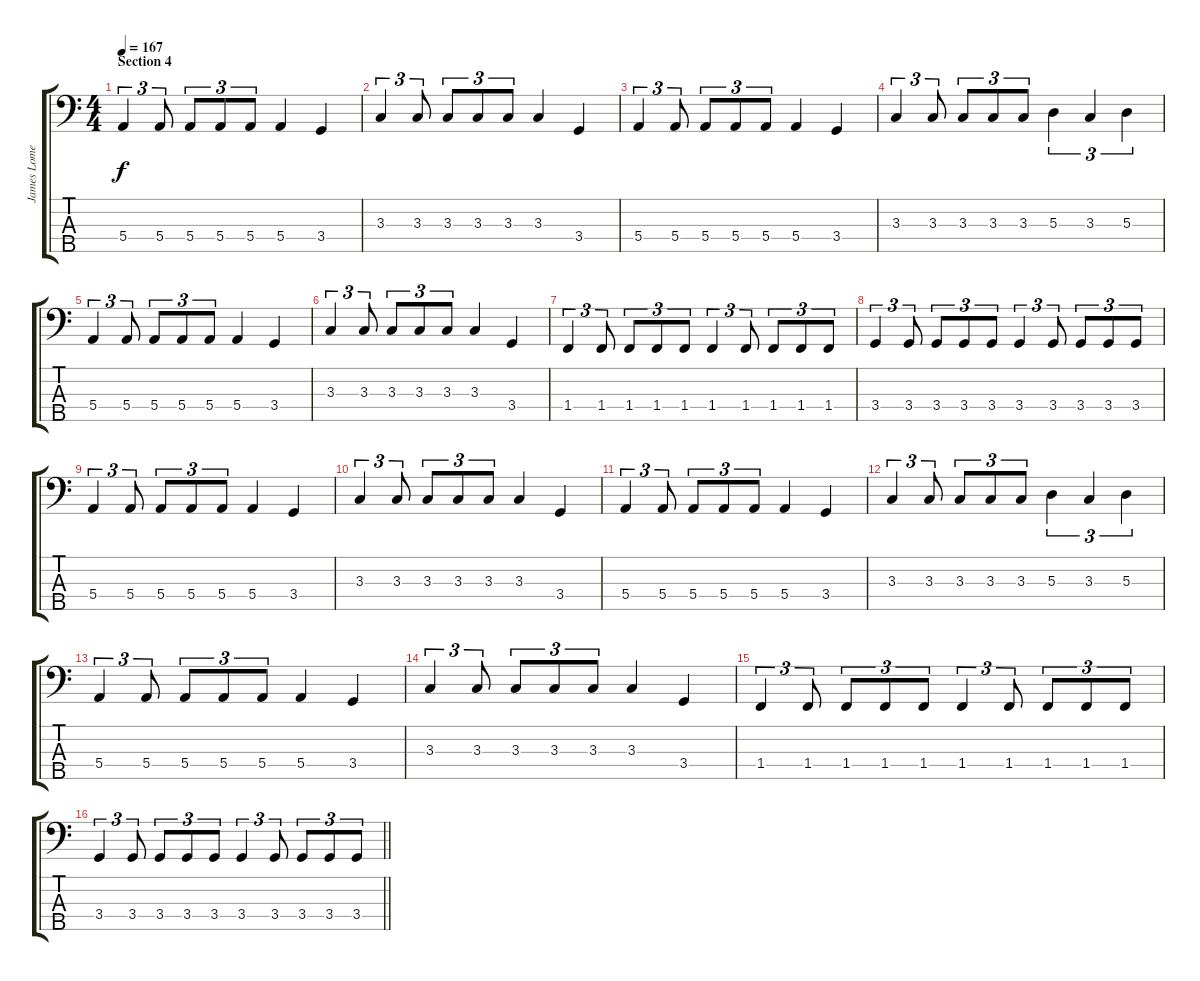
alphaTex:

\track ("James Lomenzo" "James Lome") {instrument electricbasspick}
\staff {score tabs}
\tuning (G2 D2 A1 E1 B0) {hide}
\ts (4 4)
\section ("" "Section 4")
\tempo 167
\clef f4
\ks c
5.4.4{tu (3 2) dy f} 5.4.8{tu (3 2)} 5.4.8{tu (3 2)} 5.4.8{tu (3 2)} 5.4.8{tu (3 2)} 5.4.4 3.4.4 |
3.3.4{tu (3 2)} 3.3.8{tu (3 2)} 3.3.8{tu (3 2)} 3.3.8{tu (3 2)} 3.3.8{tu (3 2)} 3.3.4 3.4.4 |
5.4.4{tu (3 2)} 5.4.8{tu (3 2)} 5.4.8{tu (3 2)} 5.4.8{tu (3 2)} 5.4.8{tu (3 2)} 5.4.4 3.4.4 |
3.3.4{tu (3 2)} 3.3.8{tu (3 2)} 3.3.8{tu (3 2)} 3.3.8{tu (3 2)} 3.3.8{tu (3 2)} 5.3.4{tu (3 2)} 3.3.4{tu (3 2)} 5.3.4{tu (3 2)} |
5.4.4{tu (3 2)} 5.4.8{tu (3 2)} 5.4.8{tu (3 2)} 5.4.8{tu (3 2)} 5.4.8{tu (3 2)} 5.4.4 3.4.4 |
3.3.4{tu (3 2)} 3.3.8{tu (3 2)} 3.3.8{tu (3 2)} 3.3.8{tu (3 2)} 3.3.8{tu (3 2)} 3.3.4 3.4.4 |
1.4.4{tu (3 2)} 1.4.8{tu (3 2)} 1.4.8{tu (3 2)} 1.4.8{tu (3 2)} 1.4.8{tu (3 2)} 1.4.4{tu (3 2)} 1.4.8{tu (3 2)} 1.4.8{tu (3 2)} 1.4.8{tu (3 2)} 1.4.8{tu (3 2)} |
3.4.4{tu (3 2)} 3.4.8{tu (3 2)} 3.4.8{tu (3 2)} 3.4.8{tu (3 2)} 3.4.8{tu (3 2)} 3.4.4{tu (3 2)} 3.4.8{tu (3 2)} 3.4.8{tu (3 2)} 3.4.8{tu (3 2)} 3.4.8{tu (3 2)} |
5.4.4{tu (3 2)} 5.4.8{tu (3 2)} 5.4.8{tu (3 2)} 5.4.8{tu (3 2)} 5.4.8{tu (3 2)} 5.4.4 3.4.4 |
3.3.4{tu (3 2)} 3.3.8{tu (3 2)} 3.3.8{tu (3 2)} 3.3.8{tu (3 2)} 3.3.8{tu (3 2)} 3.3.4 3.4.4 |
5.4.4{tu (3 2)} 5.4.8{tu (3 2)} 5.4.8{tu (3 2)} 5.4.8{tu (3 2)} 5.4.8{tu (3 2)} 5.4.4 3.4.4 |
3.3.4{tu (3 2)} 3.3.8{tu (3 2)} 3.3.8{tu (3 2)} 3.3.8{tu (3 2)} 3.3.8{tu (3 2)} 5.3.4{tu (3 2)} 3.3.4{tu (3 2)} 5.3.4{tu (3 2)} |
5.4.4{tu (3 2)} 5.4.8{tu (3 2)} 5.4.8{tu (3 2)} 5.4.8{tu (3 2)} 5.4.8{tu (3 2)} 5.4.4 3.4.4 |
3.3.4{tu (3 2)} 3.3.8{tu (3 2)} 3.3.8{tu (3 2)} 3.3.8{tu (3 2)} 3.3.8{tu (3 2)} 3.3.4 3.4.4 |
1.4.4{tu (3 2)} 1.4.8{tu (3 2)} 1.4.8{tu (3 2)} 1.4.8{tu (3 2)} 1.4.8{tu (3 2)} 1.4.4{tu (3 2)} 1.4.8{tu (3 2)} 1.4.8{tu (3 2)} 1.4.8{tu (3 2)} 1.4.8{tu (3 2)} |
\barLineRight lightlight
3.4.4{tu (3 2)} 3.4.8{tu (3 2)} 3.4.8{tu (3 2)} 3.4.8{tu (3 2)} 3.4.8{tu (3 2)} 3.4.4{tu (3 2)} 3.4.8{tu (3 2)} 3.4.8{tu (3 2)} 3.4.8{tu (3 2)} 3.4.8{tu (3 2)}
